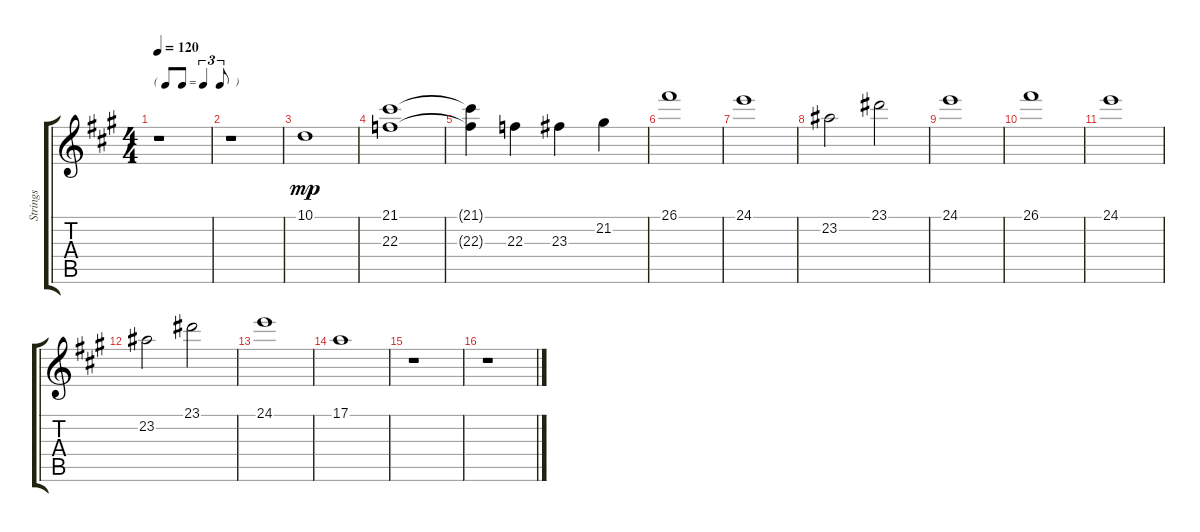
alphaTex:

\track ("Strings" "Strings") {instrument stringensemble2}
\staff {score tabs}
\tuning (E4 B3 G3 D3 A2 E2) {hide}
\ts (4 4)
\tf triplet8th
\tempo 120
\clef g2
\ks a
r.1{dy mp} |
r.1 |
10.1.1 |
(21.1 22.3).1 |
(21.1{t} 22.3{t}).4 22.3.4 23.3.4 21.2.4 |
26.1.1 |
24.1.1 |
23.2.2 23.1.2 |
24.1.1 |
26.1.1 |
24.1.1 |
23.2.2 23.1.2 |
24.1.1 |
17.1.1 |
r.1 |
r.1
